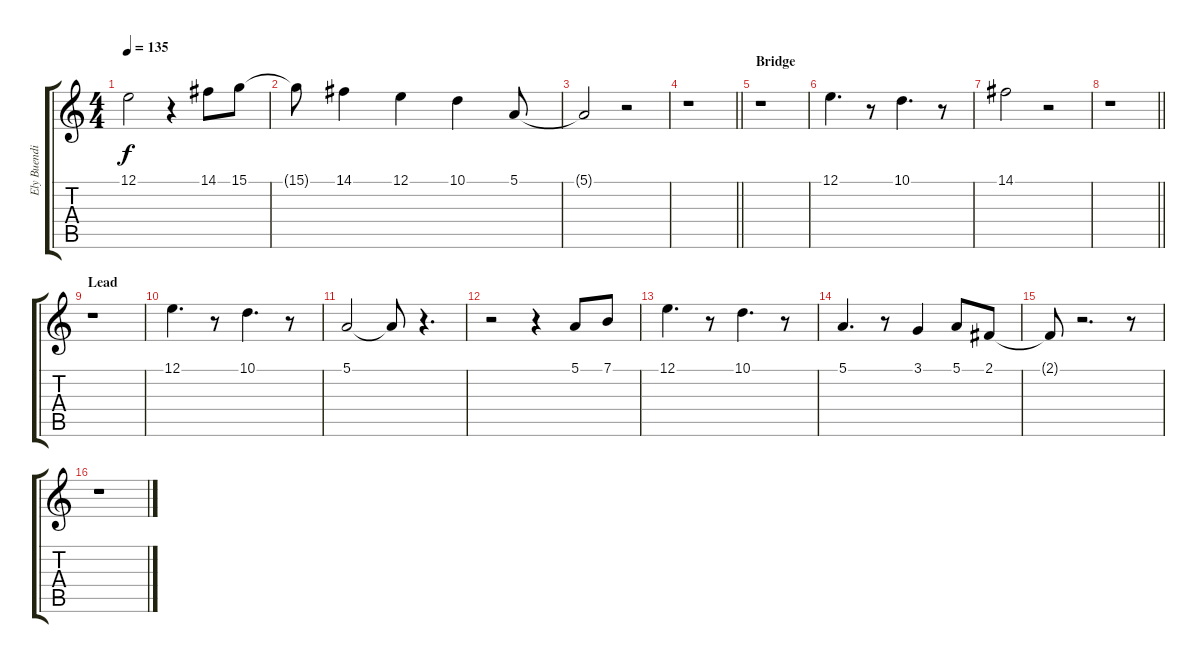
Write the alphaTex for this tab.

\track ("Ely Buendia(Vocal)" "Ely Buendi") {instrument sopranosax}
\staff {score tabs}
\tuning (E4 B3 G3 D3 A2 E2) {hide}
\ts (4 4)
\tempo 135
\clef g2
\ks c
12.1{t}.2{dy f} r.4 14.1.8 15.1.8 |
15.1{t}.8 14.1.4 12.1.4 10.1.4 5.1.8 |
5.1{t}.2 r.2 |
\barLineRight lightlight
r.1 |
\section ("" "Bridge")
r.1 |
12.1.4{d} r.8 10.1.4{d} r.8 |
14.1.2 r.2 |
\barLineRight lightlight
r.1 |
\section ("" "Lead")
r.1 |
12.1.4{d} r.8 10.1.4{d} r.8 |
5.1.2 5.1{t}.8 r.4{d} |
r.2 r.4 5.1.8 7.1.8 |
12.1.4{d} r.8 10.1.4{d} r.8 |
5.1.4{d} r.8 3.1.4 5.1.8 2.1.8 |
2.1{t}.8 r.2{d} r.8 |
r.1
